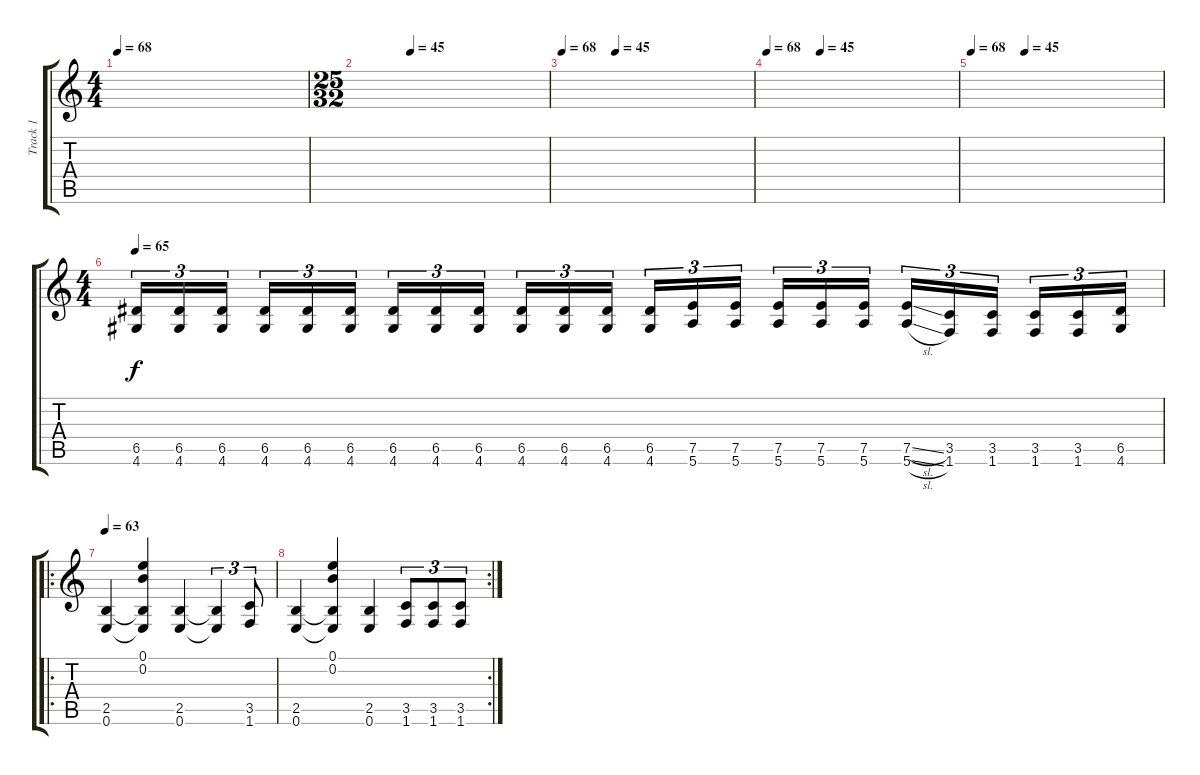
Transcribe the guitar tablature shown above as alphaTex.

\track ("Track 1" "Track 1") {instrument distortionguitar}
\staff {score tabs}
\tuning (E4 B3 G3 D3 A2 E2) {hide}
\ts (4 4)
\tempo 68
\clef g2
\ks c
|
\ts (25 32)
\tempo (45 0.28)
|
\tempo 68
\tempo (45 0.28)
|
\tempo 68
\tempo (45 0.28)
|
\tempo 68
\tempo (45 0.28)
|
\ts (4 4)
\tempo 65
(6.5 4.6).16{tu (3 2)} (6.5 4.6).16{tu (3 2)} (6.5 4.6).16{tu (3 2) beam splitsecondary} (6.5 4.6).16{tu (3 2)} (6.5 4.6).16{tu (3 2)} (6.5 4.6).16{tu (3 2)} (6.5 4.6).16{tu (3 2)} (6.5 4.6).16{tu (3 2)} (6.5 4.6).16{tu (3 2) beam splitsecondary} (6.5 4.6).16{tu (3 2)} (6.5 4.6).16{tu (3 2)} (6.5 4.6).16{tu (3 2)} (6.5 4.6).16{tu (3 2)} (7.5 5.6).16{tu (3 2)} (7.5 5.6).16{tu (3 2) beam splitsecondary} (7.5 5.6).16{tu (3 2)} (7.5 5.6).16{tu (3 2)} (7.5 5.6).16{tu (3 2)} (7.5{sl} 5.6{sl}).16{tu (3 2)} (3.5 1.6).16{tu (3 2)} (3.5 1.6).16{tu (3 2) beam splitsecondary} (3.5 1.6).16{tu (3 2)} (3.5 1.6).16{tu (3 2)} (6.5 4.6).16{tu (3 2)} |
\ro
\tempo 63
(2.5 0.6).4 (0.1 0.2 2.5{t} 0.6{t}).4 (2.5 0.6).4 (2.5{t} 0.6{t}).4{tu (3 2)} (3.5 1.6).8{tu (3 2)} |
\rc 2
(2.5 0.6).4 (0.1 0.2 2.5{t} 0.6{t}).4 (2.5 0.6).4 (3.5 1.6).8{tu (3 2)} (3.5 1.6).8{tu (3 2)} (3.5 1.6).8{tu (3 2)}
